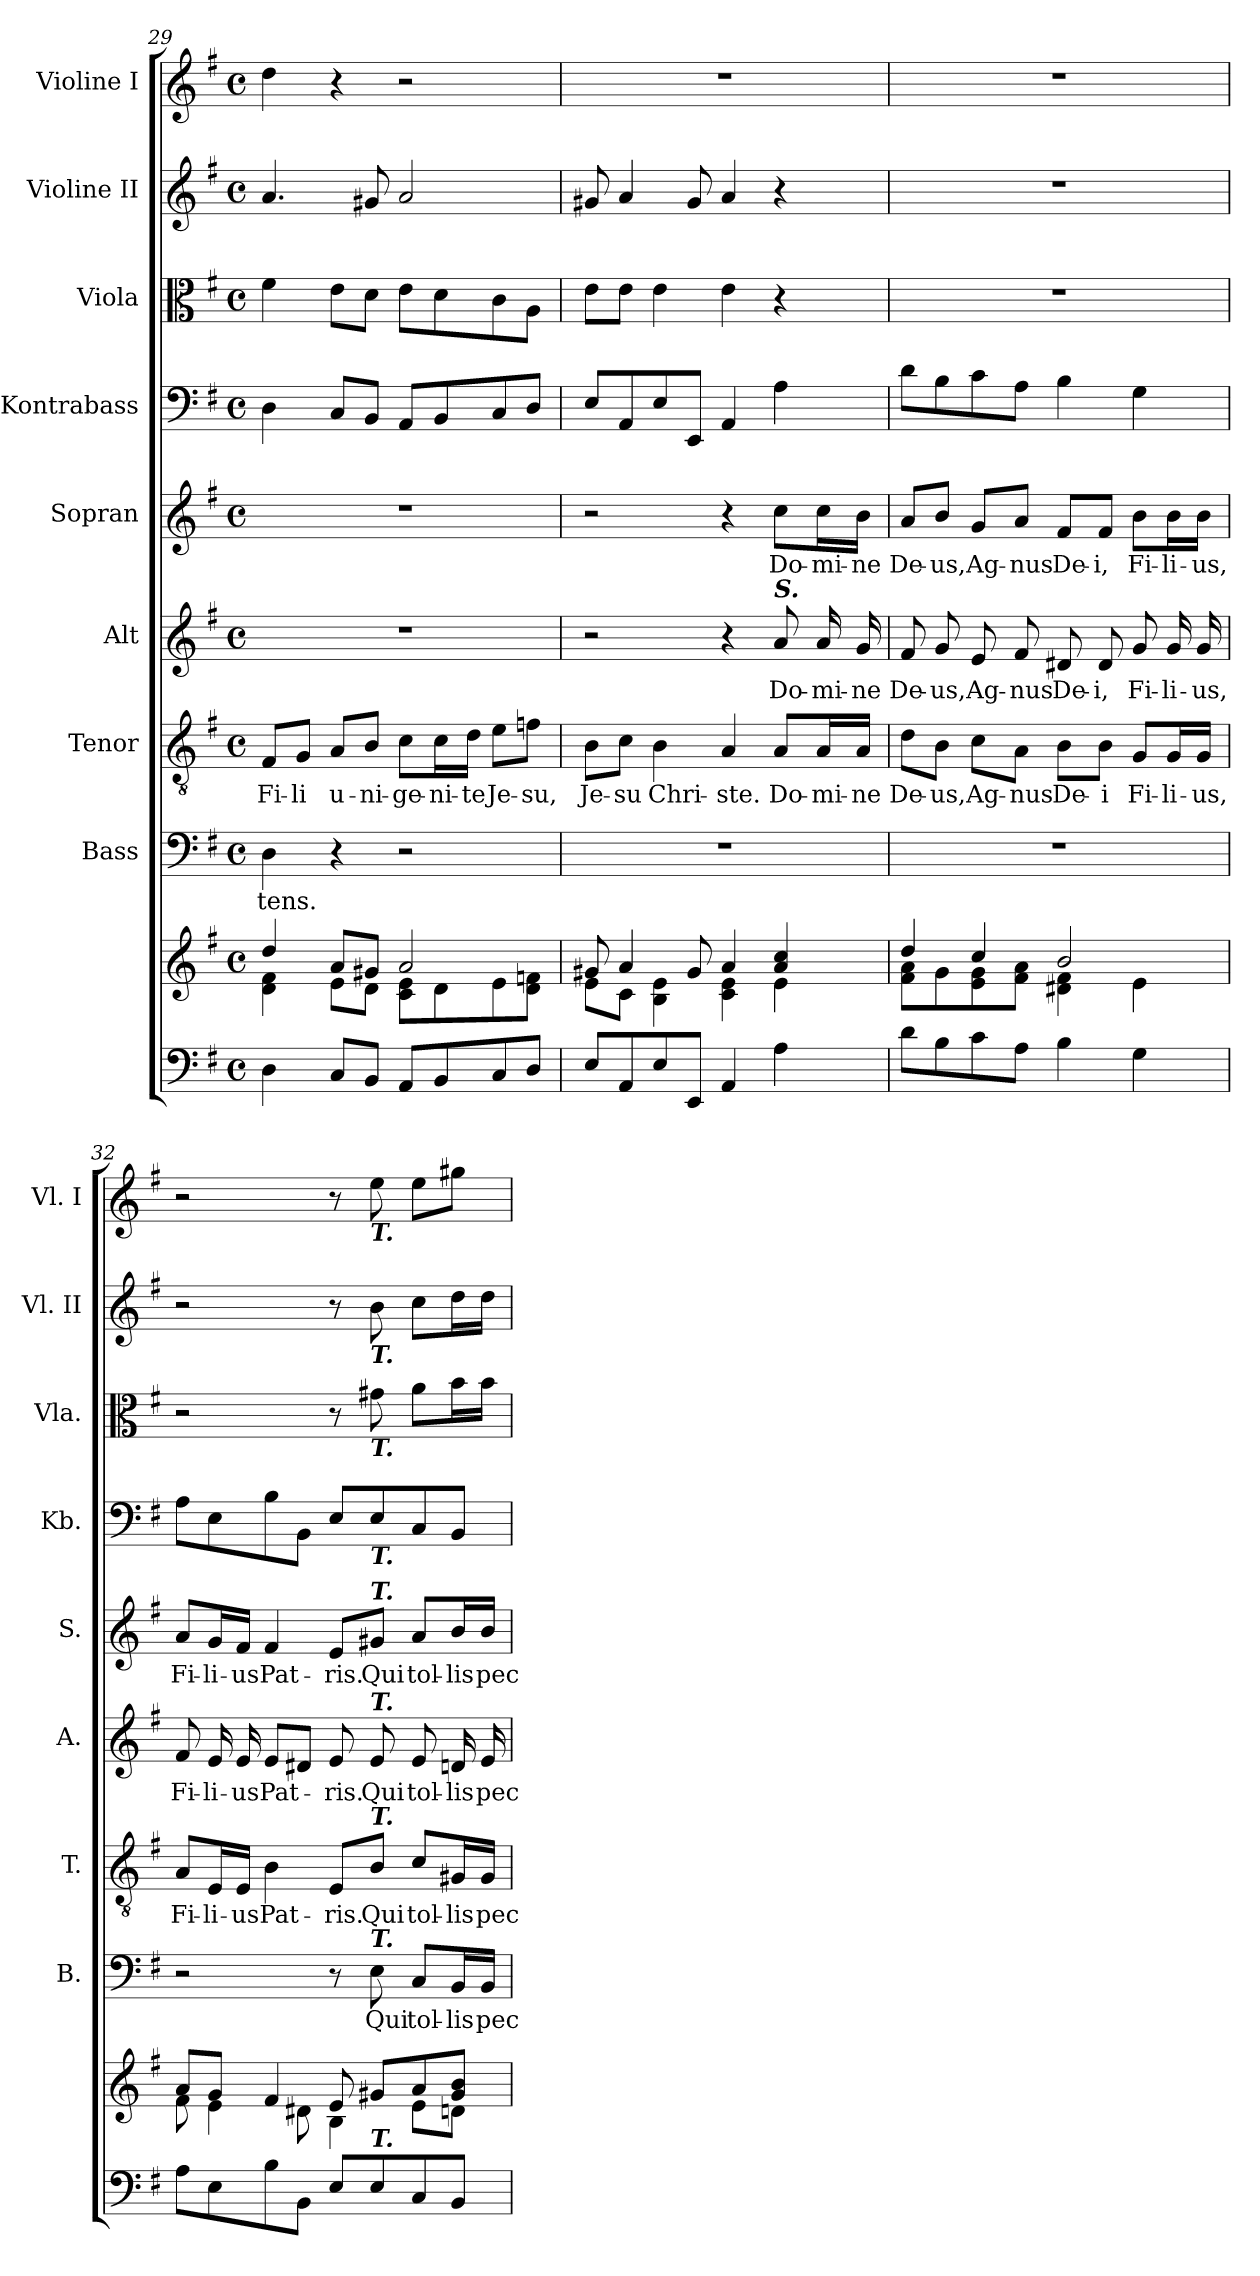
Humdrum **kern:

**kern	**kern	**kern	**text	**kern	**text	**kern	**text	**kern	**text	**kern	**kern	**kern	**kern
*part9	*part9	*part8	*part8	*part7	*part7	*part6	*part6	*part5	*part5	*part4	*part3	*part2	*part1
*staff10	*staff9	*staff8	*staff8	*staff7	*staff7	*staff6	*staff6	*staff5	*staff5	*staff4	*staff3	*staff2	*staff1
*	*	*I"Bass	*	*I"Tenor	*	*I"Alt	*	*I"Sopran	*	*I"Kontrabass	*I"Viola	*I"Violine II	*I"Violine I
*	*	*I'B.	*	*I'T.	*	*I'A.	*	*I'S.	*	*I'Kb.	*I'Vla.	*I'Vl. II	*I'Vl. I
!!LO:PB:g=z
*clefF4	*clefG2	*clefF4	*	*clefGv2	*	*clefG2	*	*clefG2	*	*clefF4	*clefC3	*clefG2	*clefG2
*	*	*	*	*	*	*	*	*	*	*ITrd7c12	*	*	*
*k[f#]	*k[f#]	*k[f#]	*	*k[f#]	*	*k[f#]	*	*k[f#]	*	*k[f#]	*k[f#]	*k[f#]	*k[f#]
*G:	*G:	*G:	*	*G:	*	*G:	*	*G:	*	*G:	*G:	*G:	*G:
*M4/4	*M4/4	*M4/4	*	*M4/4	*	*M4/4	*	*M4/4	*	*M4/4	*M4/4	*M4/4	*M4/4
*met(c)	*met(c)	*met(c)	*	*met(c)	*	*met(c)	*	*met(c)	*	*met(c)	*met(c)	*met(c)	*met(c)
=29	=29	=29	=29	=29	=29	=29	=29	=29	=29	=29	=29	=29	=29
*	*^	*	*	*	*	*	*	*	*	*	*	*	*
!	!	!	!	!LO:LY:b	!	!LO:LY:b	!	!	!	!	!	!	!	!
4D\	4dd/	4d\ 4f#\	4D\	-tens.	8F#/L	Fi-	1r	.	1r	.	4DD\	4f#\	4.a/	4dd\
!	!	!	!	!	!	!LO:LY:b	!	!	!	!	!	!	!	!
.	.	.	.	.	8G/J	-li	.	.	.	.	.	.	.	.
!	!	!	!	!	!	!LO:LY:b	!	!	!	!	!	!	!	!
8C/L	8a/L	8e\L	4r	.	8A/L	u-	.	.	.	.	8CC/L	8e\L	.	4r
!	!	!	!	!	!	!LO:LY:b	!	!	!	!	!	!	!	!
8BB/J	8g#X/J	8d\J	.	.	8B/J	-ni-	.	.	.	.	8BBB/J	8d\J	8g#X/	.
!	!	!	!	!	!	!LO:LY:b	!	!	!	!	!	!	!	!
8AA/L	2a/	8c\ 8e\L	2r	.	8c\L	-ge-	.	.	.	.	8AAA/L	8e\L	2a/	2r
!	!	!	!	!	!	!LO:LY:b	!	!	!	!	!	!	!	!
8BB/	.	8d\	.	.	16c\L	-ni-	.	.	.	.	8BBB/	8d\	.	.
!	!	!	!	!	!	!LO:LY:b	!	!	!	!	!	!	!	!
.	.	.	.	.	16d\JJ	-te	.	.	.	.	.	.	.	.
!	!	!	!	!	!	!LO:LY:b	!	!	!	!	!	!	!	!
8C/	.	8e\	.	.	8e\L	Je-	.	.	.	.	8CC/	8c\	.	.
!	!	!	!	!	!	!LO:LY:b	!	!	!	!	!	!	!	!
8D/J	.	8d\ 8fn\J	.	.	8fn\J	-su,	.	.	.	.	8DD/J	8A\J	.	.
=30	=30	=30	=30	=30	=30	=30	=30	=30	=30	=30	=30	=30	=30	=30
!	!	!	!	!	!	!LO:LY:b	!	!	!	!	!	!	!	!
8E/L	8g#X/	8e\L	1r	.	8B\L	Je-	2r	.	2r	.	8EE/L	8e\L	8g#X/	1r
!	!	!	!	!	!	!LO:LY:b	!	!	!	!	!	!	!	!
8AA/	4a/	8c\J	.	.	8c\J	-su	.	.	.	.	8AAA/	8e\J	4a/	.
!	!	!	!	!	!	!LO:LY:b	!	!	!	!	!	!	!	!
8E/	.	4B\ 4e\	.	.	4B\	Chri-	.	.	.	.	8EE/	4e\	.	.
8EE/J	8g#/	.	.	.	.	.	.	.	.	.	8EEE/J	.	8g#/	.
!	!	!	!	!	!	!LO:LY:b	!	!	!	!	!	!	!	!
4AA/	4a/	4c\ 4e\	.	.	4A/	-ste.	4r	.	4r	.	4AAA/	4e\	4a/	.
!	!	!	!	!	!	!	!LO:TX:a:Bi:t=S.	!	!	!	!	!	!	!
!	!	!	!	!	!	!LO:LY:b	!	!LO:LY:b	!	!LO:LY:b	!	!	!	!
4A\	4a/ 4cc/	4e\	.	.	8A/L	Do-	8a/	Do-	8cc\L	Do-	4AA\	4r	4r	.
!	!	!	!	!	!	!LO:LY:b	!	!LO:LY:b	!	!LO:LY:b	!	!	!	!
.	.	.	.	.	16A/L	-mi-	16a/	-mi-	16cc\L	-mi-	.	.	.	.
!	!	!	!	!	!	!LO:LY:b	!	!LO:LY:b	!	!LO:LY:b	!	!	!	!
.	.	.	.	.	16A/JJ	-ne	16g/	-ne	16b\JJ	-ne	.	.	.	.
=31	=31	=31	=31	=31	=31	=31	=31	=31	=31	=31	=31	=31	=31	=31
!	!	!	!	!	!	!LO:LY:b	!	!LO:LY:b	!	!LO:LY:b	!	!	!	!
8d\L	4dd/	8f#\ 8a\L	1r	.	8d\L	De-	8f#/	De-	8a/L	De-	8D\L	1r	1r	1r
!	!	!	!	!	!	!LO:LY:b	!	!LO:LY:b	!	!LO:LY:b	!	!	!	!
8B\	.	8g\	.	.	8B\J	-us,	8g/	-us,	8b/J	-us,	8BB\	.	.	.
!	!	!	!	!	!	!LO:LY:b	!	!LO:LY:b	!	!LO:LY:b	!	!	!	!
8c\	4cc/	8e\ 8g\	.	.	8c\L	Ag-	8e/	Ag-	8g/L	Ag-	8C\	.	.	.
!	!	!	!	!	!	!LO:LY:b	!	!LO:LY:b	!	!LO:LY:b	!	!	!	!
8A\J	.	8f#\ 8a\J	.	.	8A\J	-nus	8f#/	-nus	8a/J	-nus	8AA\J	.	.	.
!	!	!	!	!	!	!LO:LY:b	!	!LO:LY:b	!	!LO:LY:b	!	!	!	!
4B\	2b/	4d#X\ 4f#\	.	.	8B\L	De-	8d#X/	De-	8f#/L	De-	4BB\	.	.	.
!	!	!	!	!	!	!LO:LY:b	!	!LO:LY:b	!	!LO:LY:b	!	!	!	!
.	.	.	.	.	8B\J	-i	8d#/	-i,	8f#/J	-i,	.	.	.	.
!	!	!	!	!	!	!LO:LY:b	!	!LO:LY:b	!	!LO:LY:b	!	!	!	!
4G\	.	4e\	.	.	8G/L	Fi-	8g/	Fi-	8b\L	Fi-	4GG\	.	.	.
!	!	!	!	!	!	!LO:LY:b	!	!LO:LY:b	!	!LO:LY:b	!	!	!	!
.	.	.	.	.	16G/L	-li-	16g/	-li-	16b\L	-li-	.	.	.	.
!	!	!	!	!	!	!LO:LY:b	!	!LO:LY:b	!	!LO:LY:b	!	!	!	!
.	.	.	.	.	16G/JJ	-us,	16g/	-us,	16b\JJ	-us,	.	.	.	.
!!LO:PB:g=z
=32	=32	=32	=32	=32	=32	=32	=32	=32	=32	=32	=32	=32	=32	=32
!	!	!	!	!	!	!LO:LY:b	!	!LO:LY:b	!	!LO:LY:b	!	!	!	!
8A\L	8a/L	8f#\	2r	.	8A/L	Fi-	8f#/	Fi-	8a/L	Fi-	8AA\L	2r	2r	2r
!	!	!	!	!	!	!LO:LY:b	!	!LO:LY:b	!	!LO:LY:b	!	!	!	!
8E\	8g/J	4e\	.	.	16E/L	-li-	16e/	-li-	16g/L	-li-	8EE\	.	.	.
!	!	!	!	!	!	!LO:LY:b	!	!LO:LY:b	!	!LO:LY:b	!	!	!	!
.	.	.	.	.	16E/JJ	-us	16e/	-us	16f#/JJ	-us	.	.	.	.
!	!	!	!	!	!	!LO:LY:b	!	!LO:LY:b	!	!LO:LY:b	!	!	!	!
8B\	4f#/	.	.	.	4B\	Pat-	8e/L	Pat-	4f#/	Pat-	8BB\	.	.	.
8BB\J	.	8d#X\	.	.	.	.	8d#X/J	.	.	.	8BBB\J	.	.	.
!	!	!	!	!	!	!LO:LY:b	!	!LO:LY:b	!	!LO:LY:b	!	!	!	!
8E/L	8e/	4B\	8r	.	8E/L	-ris.	8e/	-ris.	8e/L	-ris.	8EE/L	8r	8r	8r
!	!	!	!	!	!	!	!	!	!	!	!	!	!	!LO:TX:b:Bi:t=T.
!	!	!	!	!	!	!	!	!	!	!	!	!	!LO:TX:b:Bi:t=T.	!
!	!	!	!	!	!	!	!	!	!	!	!	!LO:TX:b:Bi:t=T.	!	!
!	!	!	!	!	!	!	!	!	!	!	!LO:TX:b:Bi:t=T.	!	!	!
!	!	!	!	!	!	!	!	!	!LO:TX:a:Bi:t=T.	!	!	!	!	!
!	!	!	!	!	!	!	!LO:TX:a:Bi:t=T.	!	!	!	!	!	!	!
!	!	!	!	!	!LO:TX:a:Bi:t=T.	!	!	!	!	!	!	!	!	!
!	!	!	!LO:TX:a:Bi:t=T.	!	!	!	!	!	!	!	!	!	!	!
!LO:TX:a:Bi:t=T.	!	!	!	!	!	!	!	!	!	!	!	!	!	!
!	!	!	!	!LO:LY:b	!	!LO:LY:b	!	!LO:LY:b	!	!LO:LY:b	!	!	!	!
8E/	8g#X/L	.	8E\	Qui	8B/J	Qui	8e/	Qui	8g#X/J	Qui	8EE/	8g#X\	8b\	8ee\
!	!	!	!	!LO:LY:b	!	!LO:LY:b	!	!LO:LY:b	!	!LO:LY:b	!	!	!	!
8C/	8a/	8e\L	8C/L	tol-	8c/L	tol-	8e/	tol-	8a/L	tol-	8CC/	8a\L	8cc\L	8ee\L
!	!	!	!	!LO:LY:b	!	!LO:LY:b	!	!LO:LY:b	!	!LO:LY:b	!	!	!	!
8BB/J	8g#/ 8b/J	8dn\J	16BB/L	-lis	16G#X/L	-lis	16dn/	-lis	16b/L	-lis	8BBB/J	16b\L	16dd\L	8gg#X\J
!	!	!	!	!LO:LY:b	!	!LO:LY:b	!	!LO:LY:b	!	!LO:LY:b	!	!	!	!
.	.	.	16BB/JJ	pec-	16G#/JJ	pec-	16e/	pec-	16b/JJ	pec-	.	16b\JJ	16dd\JJ	.
*	*v	*v	*	*	*	*	*	*	*	*	*	*	*	*
=	=	=	=	=	=	=	=	=	=	=	=	=	=
*-	*-	*-	*-	*-	*-	*-	*-	*-	*-	*-	*-	*-	*-
